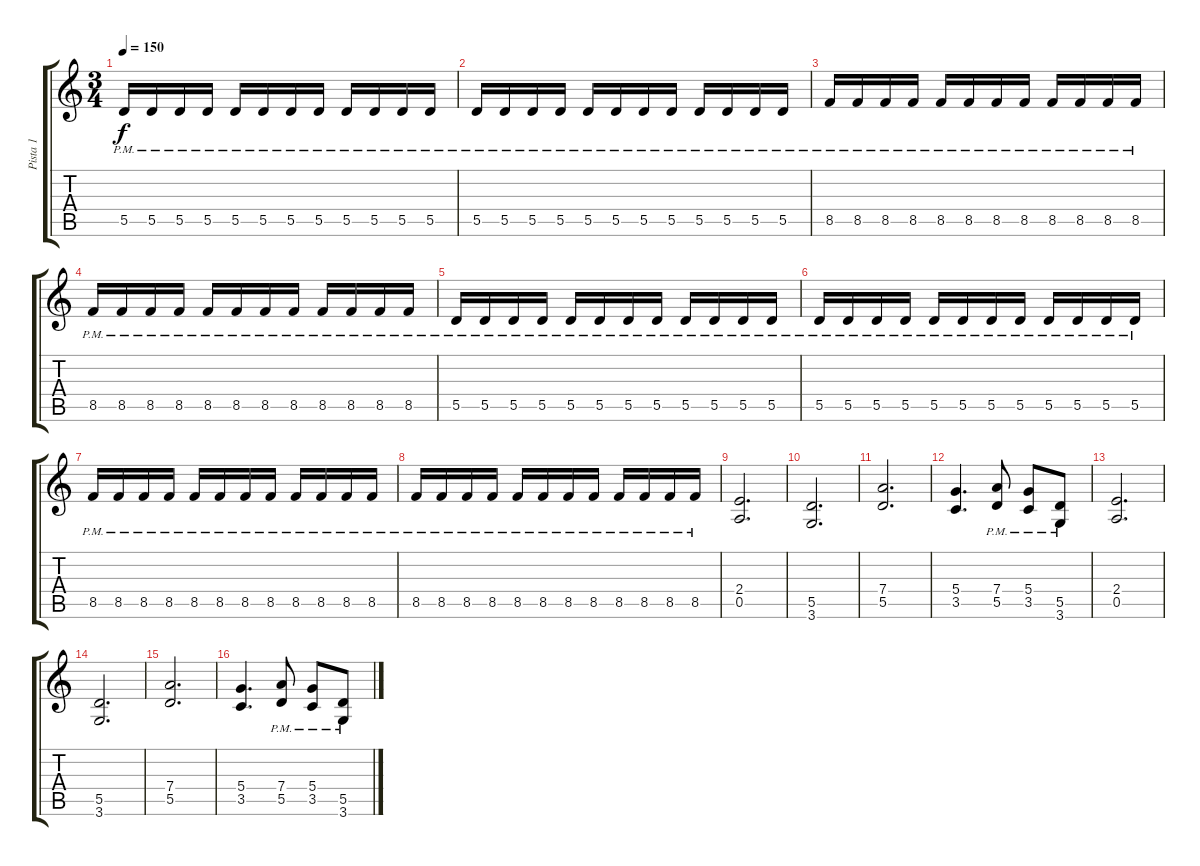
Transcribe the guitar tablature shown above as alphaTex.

\track ("Pista 1" "Pista 1") {instrument distortionguitar}
\staff {score tabs}
\tuning (E4 B3 G3 D3 A2 E2) {hide}
\ts (3 4)
\tempo 150
\clef g2
\ks c
5.5{pm}.16{dy f} 5.5{pm}.16 5.5{pm}.16 5.5{pm}.16 5.5{pm}.16 5.5{pm}.16 5.5{pm}.16 5.5{pm}.16 5.5{pm}.16 5.5{pm}.16 5.5{pm}.16 5.5{pm}.16 |
5.5{pm}.16 5.5{pm}.16 5.5{pm}.16 5.5{pm}.16 5.5{pm}.16 5.5{pm}.16 5.5{pm}.16 5.5{pm}.16 5.5{pm}.16 5.5{pm}.16 5.5{pm}.16 5.5{pm}.16 |
8.5{pm}.16 8.5{pm}.16 8.5{pm}.16 8.5{pm}.16 8.5{pm}.16 8.5{pm}.16 8.5{pm}.16 8.5{pm}.16 8.5{pm}.16 8.5{pm}.16 8.5{pm}.16 8.5{pm}.16 |
8.5{pm}.16 8.5{pm}.16 8.5{pm}.16 8.5{pm}.16 8.5{pm}.16 8.5{pm}.16 8.5{pm}.16 8.5{pm}.16 8.5{pm}.16 8.5{pm}.16 8.5{pm}.16 8.5{pm}.16 |
5.5{pm}.16 5.5{pm}.16 5.5{pm}.16 5.5{pm}.16 5.5{pm}.16 5.5{pm}.16 5.5{pm}.16 5.5{pm}.16 5.5{pm}.16 5.5{pm}.16 5.5{pm}.16 5.5{pm}.16 |
5.5{pm}.16 5.5{pm}.16 5.5{pm}.16 5.5{pm}.16 5.5{pm}.16 5.5{pm}.16 5.5{pm}.16 5.5{pm}.16 5.5{pm}.16 5.5{pm}.16 5.5{pm}.16 5.5{pm}.16 |
8.5{pm}.16 8.5{pm}.16 8.5{pm}.16 8.5{pm}.16 8.5{pm}.16 8.5{pm}.16 8.5{pm}.16 8.5{pm}.16 8.5{pm}.16 8.5{pm}.16 8.5{pm}.16 8.5{pm}.16 |
8.5{pm}.16 8.5{pm}.16 8.5{pm}.16 8.5{pm}.16 8.5{pm}.16 8.5{pm}.16 8.5{pm}.16 8.5{pm}.16 8.5{pm}.16 8.5{pm}.16 8.5{pm}.16 8.5{pm}.16 |
(2.4 0.5).2{d} |
(5.5 3.6).2{d} |
(7.4 5.5).2{d} |
(5.4 3.5).4{d} (7.4{pm} 5.5{pm}).8 (5.4{pm} 3.5{pm}).8 (5.5{pm} 3.6{pm}).8 |
(2.4 0.5).2{d} |
(5.5 3.6).2{d} |
(7.4 5.5).2{d} |
(5.4 3.5).4{d} (7.4{pm} 5.5{pm}).8 (5.4{pm} 3.5{pm}).8 (5.5{pm} 3.6{pm}).8
